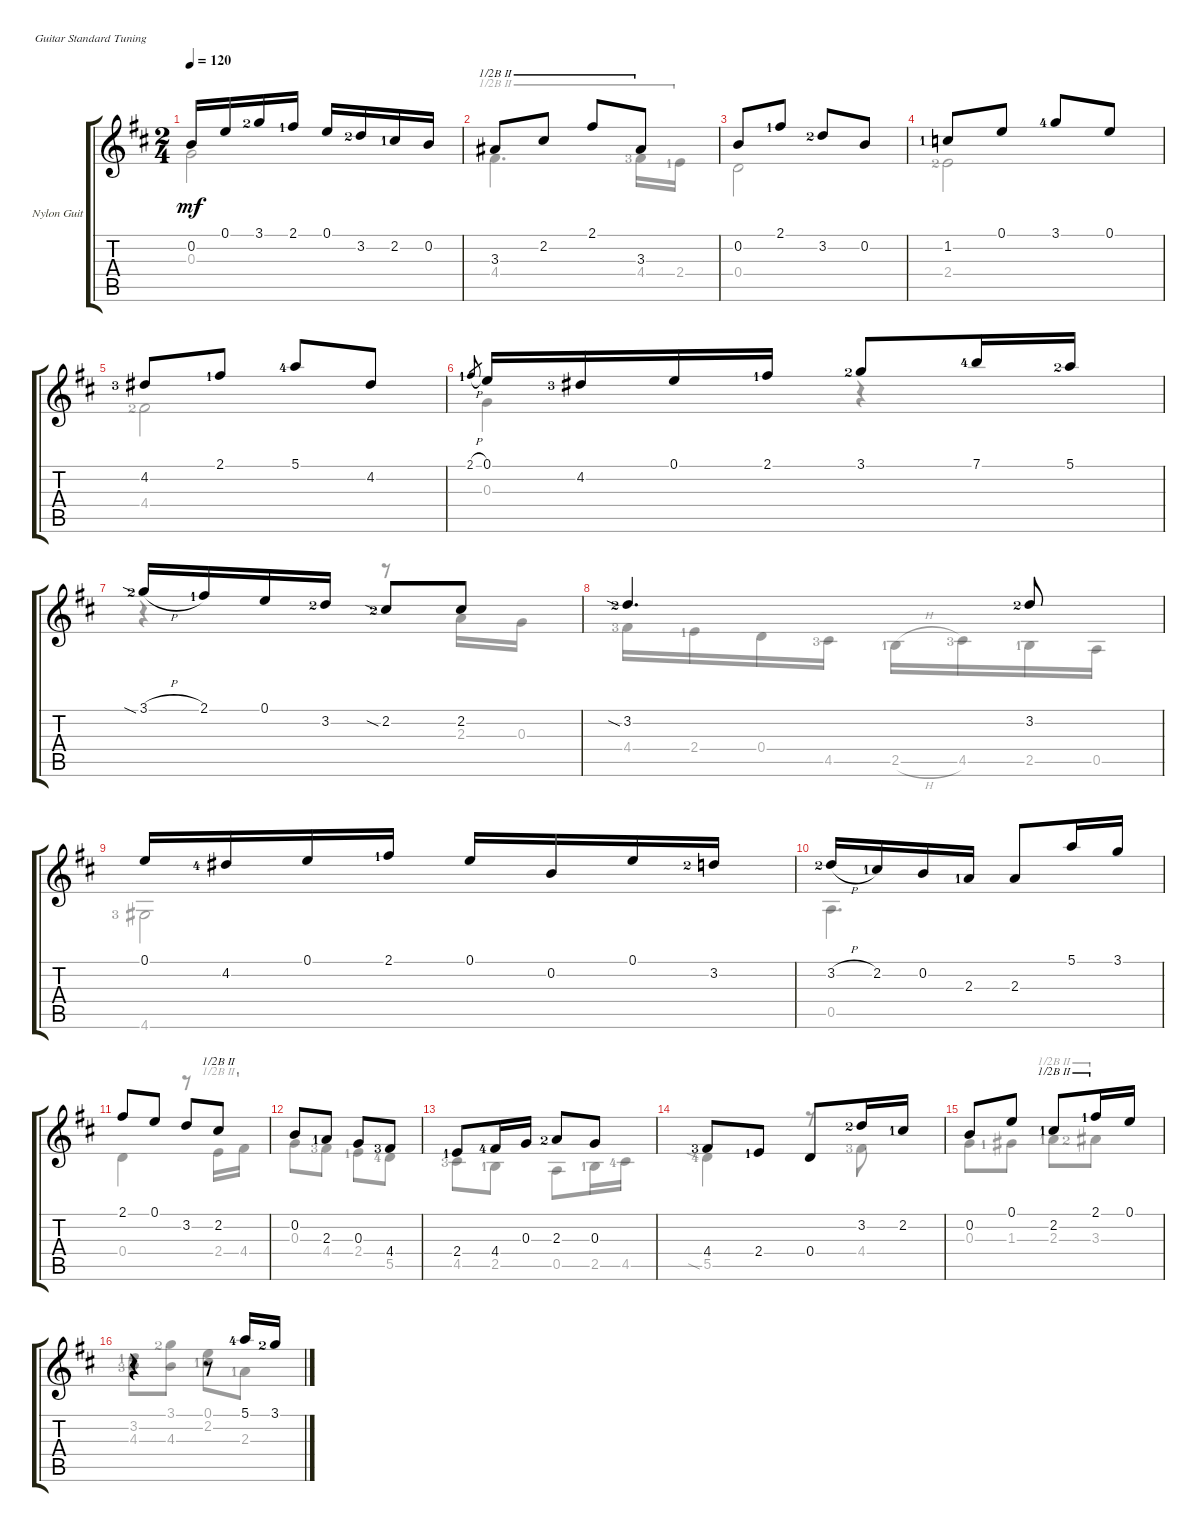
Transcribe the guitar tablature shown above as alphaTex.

\defaultSystemsLayout 4
\bracketExtendMode groupsimilarinstruments
\firstSystemTrackNameOrientation horizontal
\otherSystemsTrackNameOrientation horizontal
\track ("Nylon Guitar" "Nylon Guit") {instrument acousticguitarsteel}
\staff {score tabs}
\tuning (E4 B3 G3 D3 A2 E2)
\voice
\ts (2 4)
\tempo 120
\clef g2
\ks d
0.2.16{dy mf} 0.1.16 3.1{lf 3}.16 2.1{lf 2}.16 0.1.16 3.2{lf 3}.16 2.2{lf 2}.16 0.2.16 |
3.3.8{barre (2 half)} 2.2.8{barre (2 half)} 2.1.8{barre (2 half)} 3.3.8{barre (2 half)} |
0.2.8 2.1{lf 2}.8 3.2{lf 3}.8 0.2.8 |
1.2{lf 2}.8 0.1.8 3.1{lf 5}.8 0.1.8 |
4.2{lf 4}.8 2.1{lf 2}.8 5.1{lf 5}.8 4.2.8 |
2.1{h lf 2}.8{gr} 0.1.16 4.2{lf 4}.16 0.1.16 2.1{lf 2}.16 3.1{lf 3}.8 7.1{lf 5}.16 5.1{lf 3}.16 |
3.1{sia h lf 3}.16 2.1{lf 2}.16 0.1.16 3.2{lf 3}.16 2.2{sia lf 3}.8 2.2.8 |
3.2{sia lf 3}.4{d} 3.2{lf 3}.8 |
0.1.16 4.2{lf 5}.16 0.1.16 2.1{lf 2}.16 0.1.16 0.2.16 0.1.16 3.2{lf 3}.16 |
3.2{h lf 3}.16 2.2{lf 2}.16 0.2.16 2.3{lf 2}.16 2.3.8 5.1.16 3.1.16 |
2.1.8 0.1.8 3.2.8 2.2.8{barre (2 half)} |
0.2.8 2.3{lf 2}.8 0.3.8 4.4{lf 4}.8 |
2.4{lf 2}.8 4.4{lf 5}.16 0.3.16 2.3{lf 3}.8 0.3.8 |
4.4{lf 4}.8 2.4{lf 2}.8 0.4.8 3.2{lf 3}.16 2.2{lf 2}.16 |
0.2.8 0.1.8 2.2{lf 2}.8{barre (2 half)} 2.1{lf 2}.16{barre (2 half)} 0.1.16 |
r.4 r.8 5.1{lf 5}.16 3.1{lf 3}.16
\voice
\clef g2
\ottava regular
\simile none
\ks d
0.3.2{dy mf} |
4.4.4{d barre (2 half)} 4.4{lf 4}.16{barre (2 half)} 2.4{lf 2}.16{barre (2 half)} |
0.4.2 |
2.4{lf 3}.2 |
4.4{lf 3}.2 |
0.3.4 r.4 |
r.4 r.8 2.3.16 0.3.16 |
4.4{lf 4}.16 2.4{lf 2}.16 0.4.16 4.5{lf 4}.16 2.5{h lf 2}.16 4.5{lf 4}.16 2.5{lf 2}.16 0.5.16 |
4.6{lf 4}.2 |
0.5.4{d} |
0.4.4 r.8 2.4.16{barre (2 half)} 4.4.16{barre (2 half)} |
0.3.8 4.4{lf 4}.8 2.4{lf 2}.8 5.5{lf 5}.8 |
4.5{lf 4}.8 2.5{lf 2}.8 0.5.8 2.5{lf 2}.16 4.5{lf 5}.16 |
5.5{sia lf 5}.4 r.8 4.4{lf 4}.8 |
0.3.8 1.3{lf 2}.8 2.3{lf 2}.8{barre (2 half)} 3.3{lf 3}.8{barre (2 half)} |
(3.2{lf 2} 4.3{lf 4}).8 (3.1{lf 3} 4.3).8 (2.2{lf 2} 0.1).8 2.3{lf 2}.8
